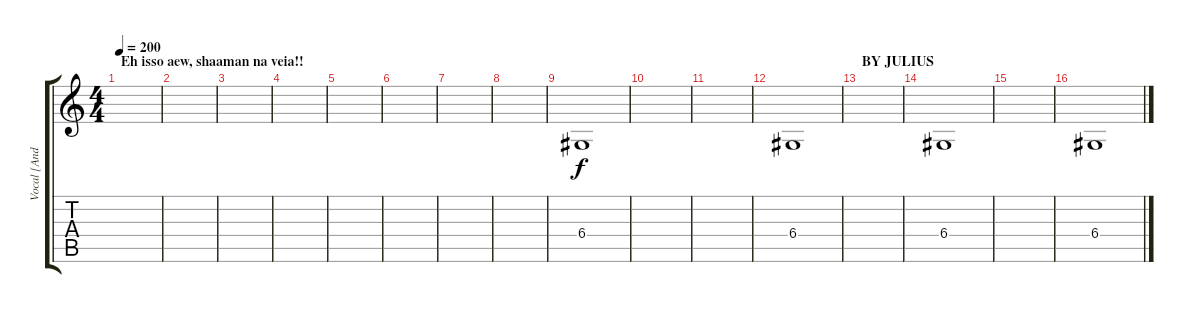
\track ("Vocal [André Matos]" "Vocal [And") {instrument lead1square}
\staff {score tabs}
\tuning (E4 B3 G3 D3 A2 E2) {hide}
\ts (4 4)
\section ("" "Eh isso aew, shaaman na veia!!")
\tempo 200
\clef g2
\ks c
|
|
|
|
|
|
|
|
6.4.1 |
|
|
6.4.1 |
\section ("" "BY JULIUS")
|
6.4.1 |
|
6.4.1
